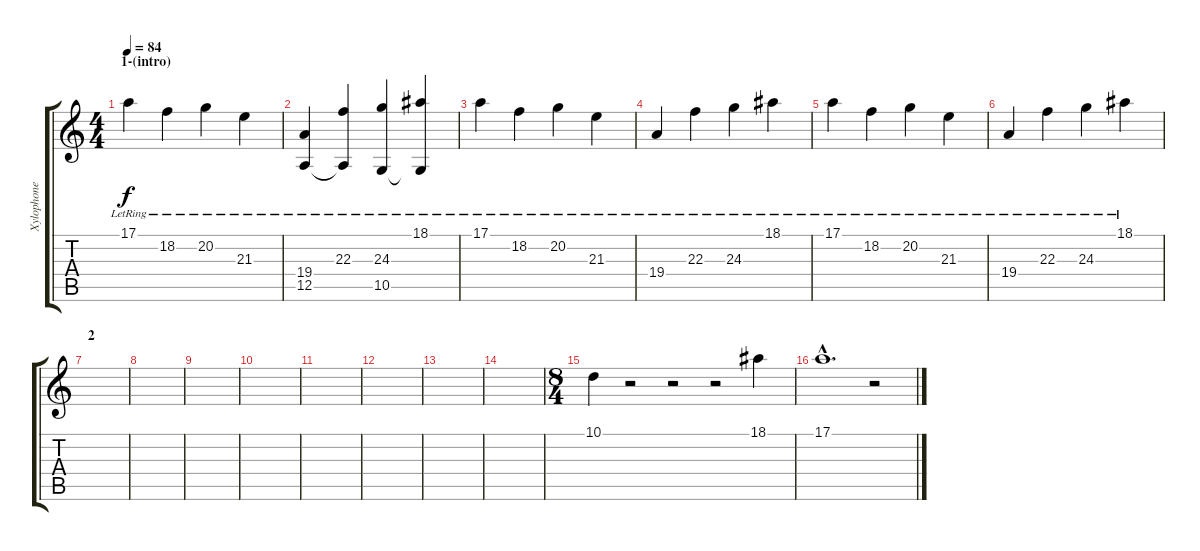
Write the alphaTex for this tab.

\track ("Xylophone" "Xylophone") {instrument musicbox}
\staff {score tabs}
\tuning (E4 B3 G3 D3 A2 E2) {hide}
\ts (4 4)
\section ("" "1-(intro)")
\tempo 84
\clef g2
\ks c
17.1{lr}.4{dy f instrument musicbox} 18.2{lr}.4 20.2{lr}.4 21.3{lr}.4 |
(19.4{lr} 12.5).4 (22.3{lr} 12.5{t}).4 (24.3{lr} 10.5).4 (18.1{lr} 10.5{t}).4 |
17.1{lr}.4{volume 16 instrument tubularbells} 18.2{lr}.4 20.2{lr}.4 21.3{lr}.4 |
19.4{lr}.4 22.3{lr}.4 24.3{lr}.4 18.1{lr}.4 |
17.1{lr}.4 18.2{lr}.4 20.2{lr}.4 21.3{lr}.4 |
19.4{lr}.4 22.3{lr}.4 24.3{lr}.4 18.1{lr}.4 |
\section ("" "2")
|
|
|
|
|
|
|
|
\ts (8 4)
10.1.4{instrument musicbox} r.2 r.2 r.2{instrument musicbox} 18.1.4 |
17.1{hac}.1{d} r.2
